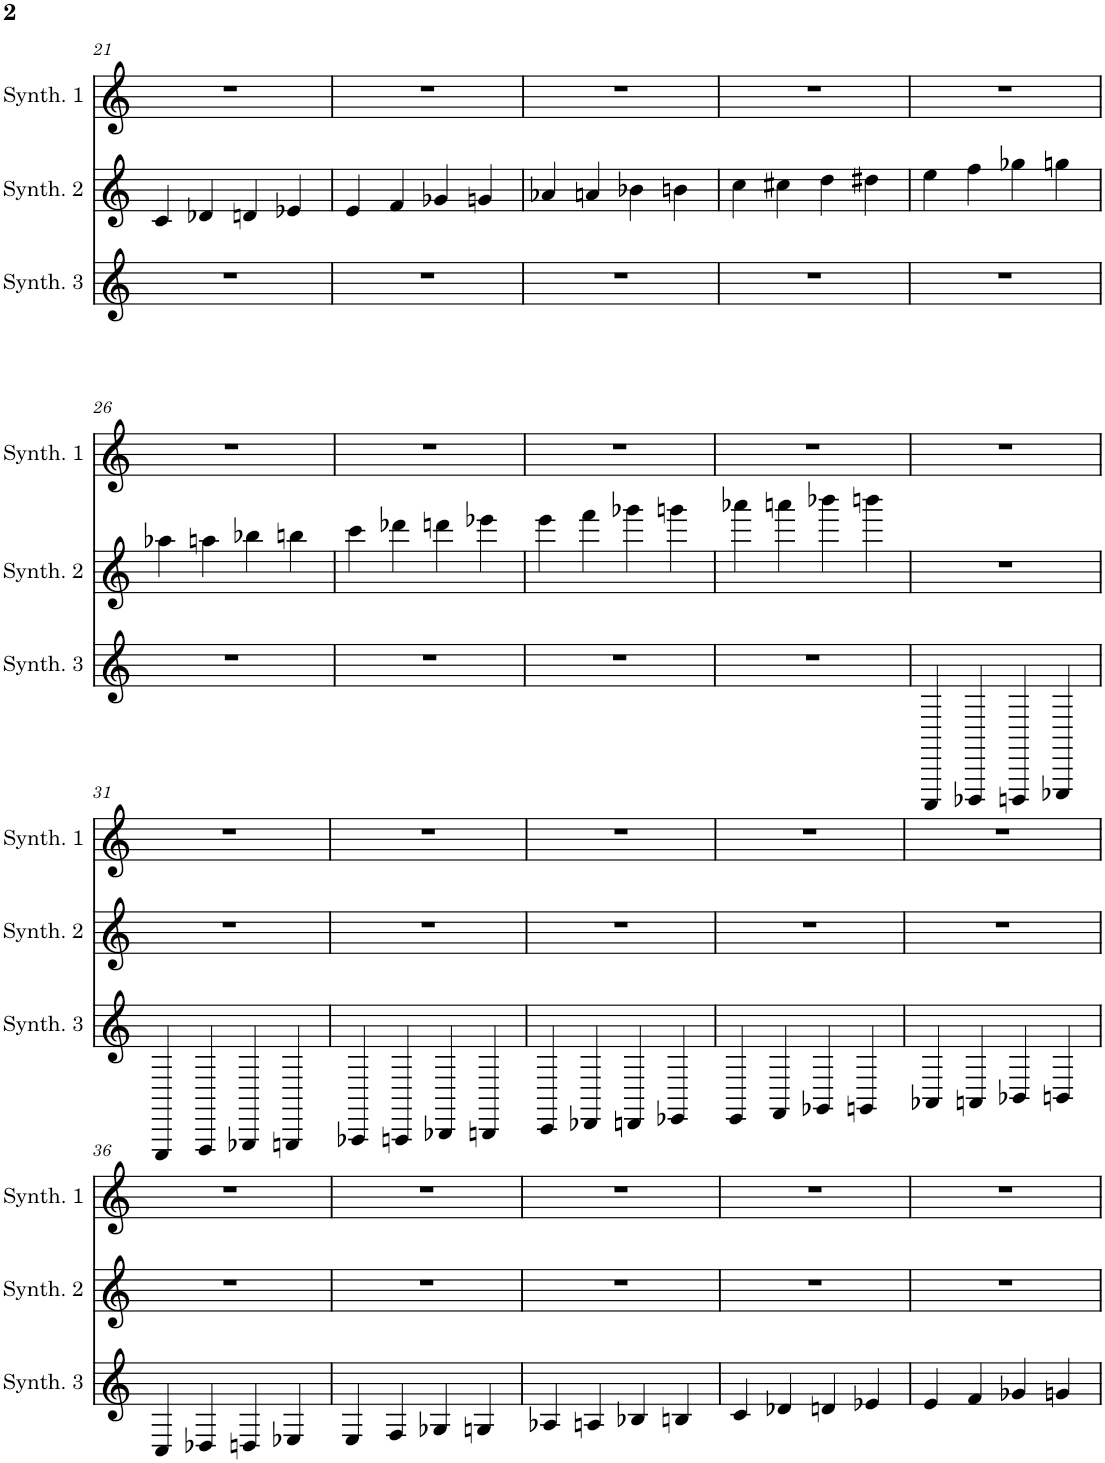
**kern	**kern	**kern
*part3	*part2	*part1
*staff3	*staff2	*staff1
*I"Square Synthesizer 3	*I"Square Synthesizer 2	*I"Square Synthesizer 1
*I'Synth. 3	*I'Synth. 2	*I'Synth. 1
!!LO:PB:g=z
*clefG2	*clefG2	*clefG2
*k[]	*k[]	*k[]
*M4/4	*M4/4	*M4/4
=21	=21	=21
1r	4c/	1r
.	4d-X/	.
.	4dn/	.
.	4e-X/	.
=22	=22	=22
1r	4e/	1r
.	4f/	.
.	4g-X/	.
.	4gn/	.
=23	=23	=23
1r	4a-X/	1r
.	4an/	.
.	4b-X\	.
.	4bn\	.
=24	=24	=24
1r	4cc\	1r
.	4cc#X\	.
.	4dd\	.
.	4dd#X\	.
=25	=25	=25
1r	4ee\	1r
.	4ff\	.
.	4gg-X\	.
.	4ggn\	.
!!LO:LB:g=z
=26	=26	=26
1r	4aa-X\	1r
.	4aan\	.
.	4bb-X\	.
.	4bbn\	.
=27	=27	=27
1r	4ccc\	1r
.	4ddd-X\	.
.	4dddn\	.
.	4eee-X\	.
=28	=28	=28
1r	4eee\	1r
.	4fff\	.
.	4ggg-X\	.
.	4gggn\	.
=29	=29	=29
1r	4aaa-X\	1r
.	4aaan\	.
.	4bbb-X\	.
.	4bbbn\	.
=30	=30	=30
4CCC/	1r	1r
4DDD-X/	.	.
4DDDn/	.	.
4EEE-X/	.	.
!!LO:LB:g=z
=31	=31	=31
4EEE/	1r	1r
4FFF/	.	.
4GGG-X/	.	.
4GGGn/	.	.
=32	=32	=32
4AAA-X/	1r	1r
4AAAn/	.	.
4BBB-X/	.	.
4BBBn/	.	.
=33	=33	=33
4CC/	1r	1r
4DD-X/	.	.
4DDn/	.	.
4EE-X/	.	.
=34	=34	=34
4EE/	1r	1r
4FF/	.	.
4GG-X/	.	.
4GGn/	.	.
=35	=35	=35
4AA-X/	1r	1r
4AAn/	.	.
4BB-X/	.	.
4BBn/	.	.
!!LO:LB:g=z
=36	=36	=36
4C/	1r	1r
4D-X/	.	.
4Dn/	.	.
4E-X/	.	.
=37	=37	=37
4E/	1r	1r
4F/	.	.
4G-X/	.	.
4Gn/	.	.
=38	=38	=38
4A-X/	1r	1r
4An/	.	.
4B-X/	.	.
4Bn/	.	.
=39	=39	=39
4c/	1r	1r
4d-X/	.	.
4dn/	.	.
4e-X/	.	.
=40	=40	=40
4e/	1r	1r
4f/	.	.
4g-X/	.	.
4gn/	.	.
=	=	=
*-	*-	*-
